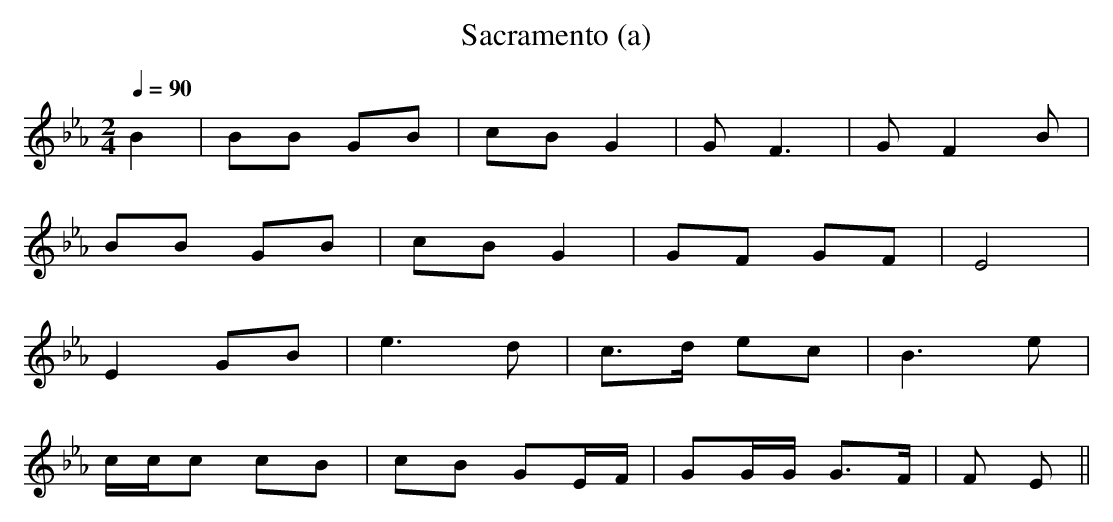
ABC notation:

X:1
T:Sacramento (a)
M:2/4
L:1/16
Q:1/4=90
K:Eb
B4|\
B2B2 G2B2|c2B2 G4  |G2F6     |G2 F4 B2|
B2B2 G2B2|c2B2 G4  |G2F2 G2F2|E8      |
E4   G2B2|e6     d2|c3d  e2c2|B6    e2|
ccc2 c2B2|c2B2 G2EF|G2GG G3F |F2 E2  ||
